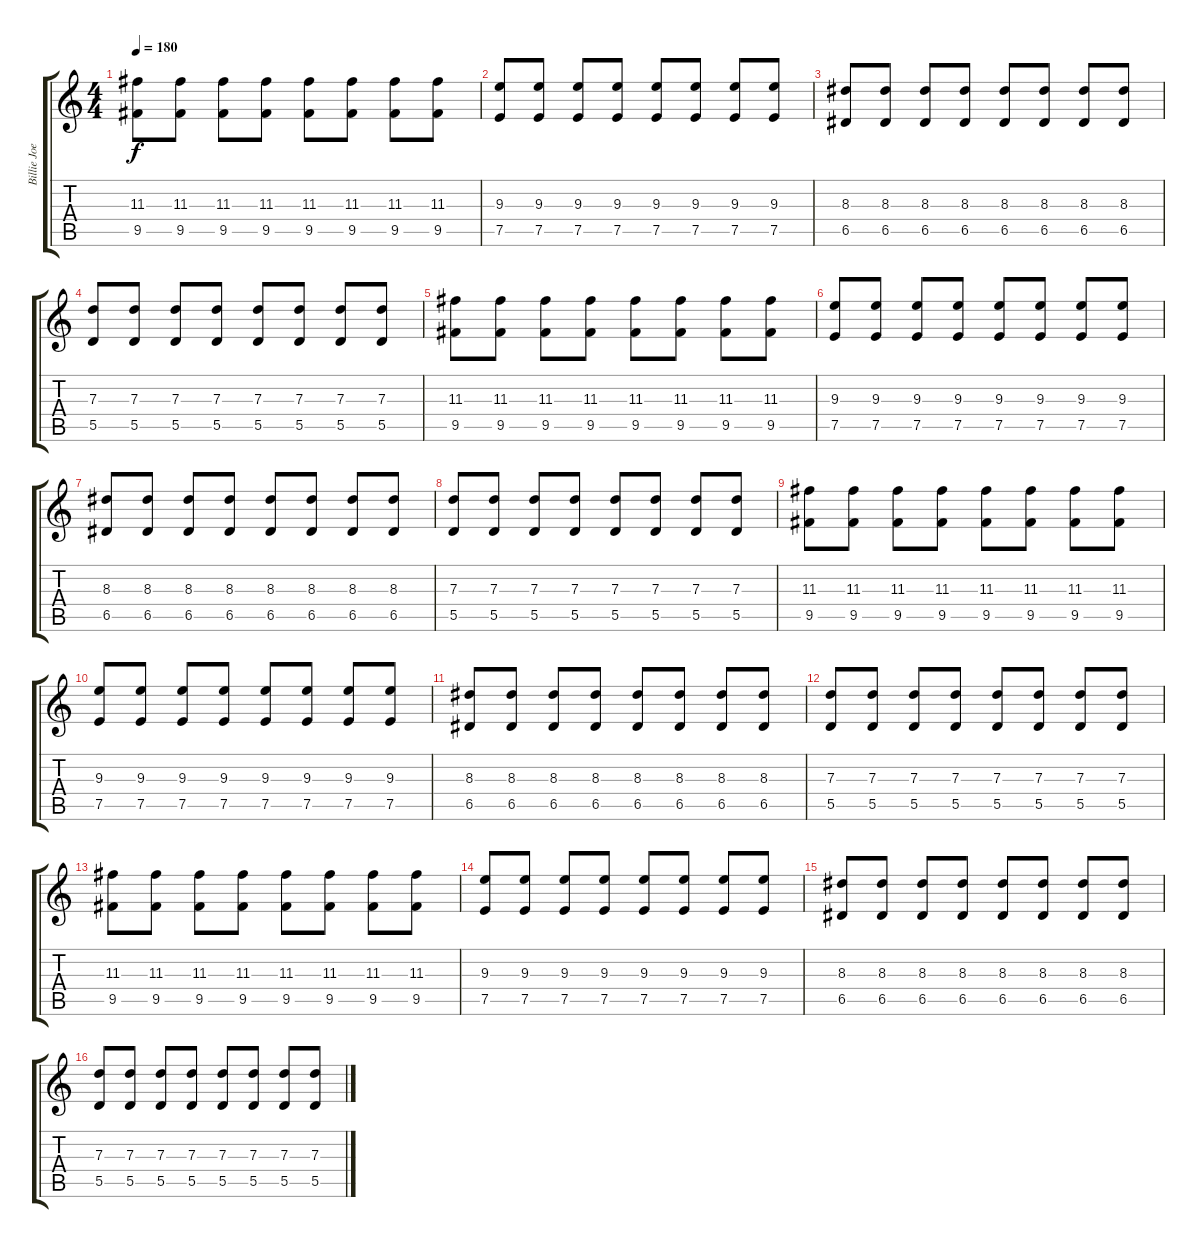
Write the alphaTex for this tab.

\track ("Billie Joe Guitar 2" "Billie Joe") {instrument distortionguitar}
\staff {score tabs}
\tuning (E4 B3 G3 D3 A2 E2) {hide}
\ts (4 4)
\tempo 180
\clef g2
\ks c
(11.3 9.5).8{dy f} (11.3 9.5).8 (11.3 9.5).8 (11.3 9.5).8 (11.3 9.5).8 (11.3 9.5).8 (11.3 9.5).8 (11.3 9.5).8 |
(9.3 7.5).8 (9.3 7.5).8 (9.3 7.5).8 (9.3 7.5).8 (9.3 7.5).8 (9.3 7.5).8 (9.3 7.5).8 (9.3 7.5).8 |
(8.3 6.5).8 (8.3 6.5).8 (8.3 6.5).8 (8.3 6.5).8 (8.3 6.5).8 (8.3 6.5).8 (8.3 6.5).8 (8.3 6.5).8 |
(7.3 5.5).8 (7.3 5.5).8 (7.3 5.5).8 (7.3 5.5).8 (7.3 5.5).8 (7.3 5.5).8 (7.3 5.5).8 (7.3 5.5).8 |
(11.3 9.5).8 (11.3 9.5).8 (11.3 9.5).8 (11.3 9.5).8 (11.3 9.5).8 (11.3 9.5).8 (11.3 9.5).8 (11.3 9.5).8 |
(9.3 7.5).8 (9.3 7.5).8 (9.3 7.5).8 (9.3 7.5).8 (9.3 7.5).8 (9.3 7.5).8 (9.3 7.5).8 (9.3 7.5).8 |
(8.3 6.5).8 (8.3 6.5).8 (8.3 6.5).8 (8.3 6.5).8 (8.3 6.5).8 (8.3 6.5).8 (8.3 6.5).8 (8.3 6.5).8 |
(7.3 5.5).8 (7.3 5.5).8 (7.3 5.5).8 (7.3 5.5).8 (7.3 5.5).8 (7.3 5.5).8 (7.3 5.5).8 (7.3 5.5).8 |
(11.3 9.5).8 (11.3 9.5).8 (11.3 9.5).8 (11.3 9.5).8 (11.3 9.5).8 (11.3 9.5).8 (11.3 9.5).8 (11.3 9.5).8 |
(9.3 7.5).8 (9.3 7.5).8 (9.3 7.5).8 (9.3 7.5).8 (9.3 7.5).8 (9.3 7.5).8 (9.3 7.5).8 (9.3 7.5).8 |
(8.3 6.5).8 (8.3 6.5).8 (8.3 6.5).8 (8.3 6.5).8 (8.3 6.5).8 (8.3 6.5).8 (8.3 6.5).8 (8.3 6.5).8 |
(7.3 5.5).8 (7.3 5.5).8 (7.3 5.5).8 (7.3 5.5).8 (7.3 5.5).8 (7.3 5.5).8 (7.3 5.5).8 (7.3 5.5).8 |
(11.3 9.5).8 (11.3 9.5).8 (11.3 9.5).8 (11.3 9.5).8 (11.3 9.5).8 (11.3 9.5).8 (11.3 9.5).8 (11.3 9.5).8 |
(9.3 7.5).8 (9.3 7.5).8 (9.3 7.5).8 (9.3 7.5).8 (9.3 7.5).8 (9.3 7.5).8 (9.3 7.5).8 (9.3 7.5).8 |
(8.3 6.5).8 (8.3 6.5).8 (8.3 6.5).8 (8.3 6.5).8 (8.3 6.5).8 (8.3 6.5).8 (8.3 6.5).8 (8.3 6.5).8 |
(7.3 5.5).8 (7.3 5.5).8 (7.3 5.5).8 (7.3 5.5).8 (7.3 5.5).8 (7.3 5.5).8 (7.3 5.5).8 (7.3 5.5).8
